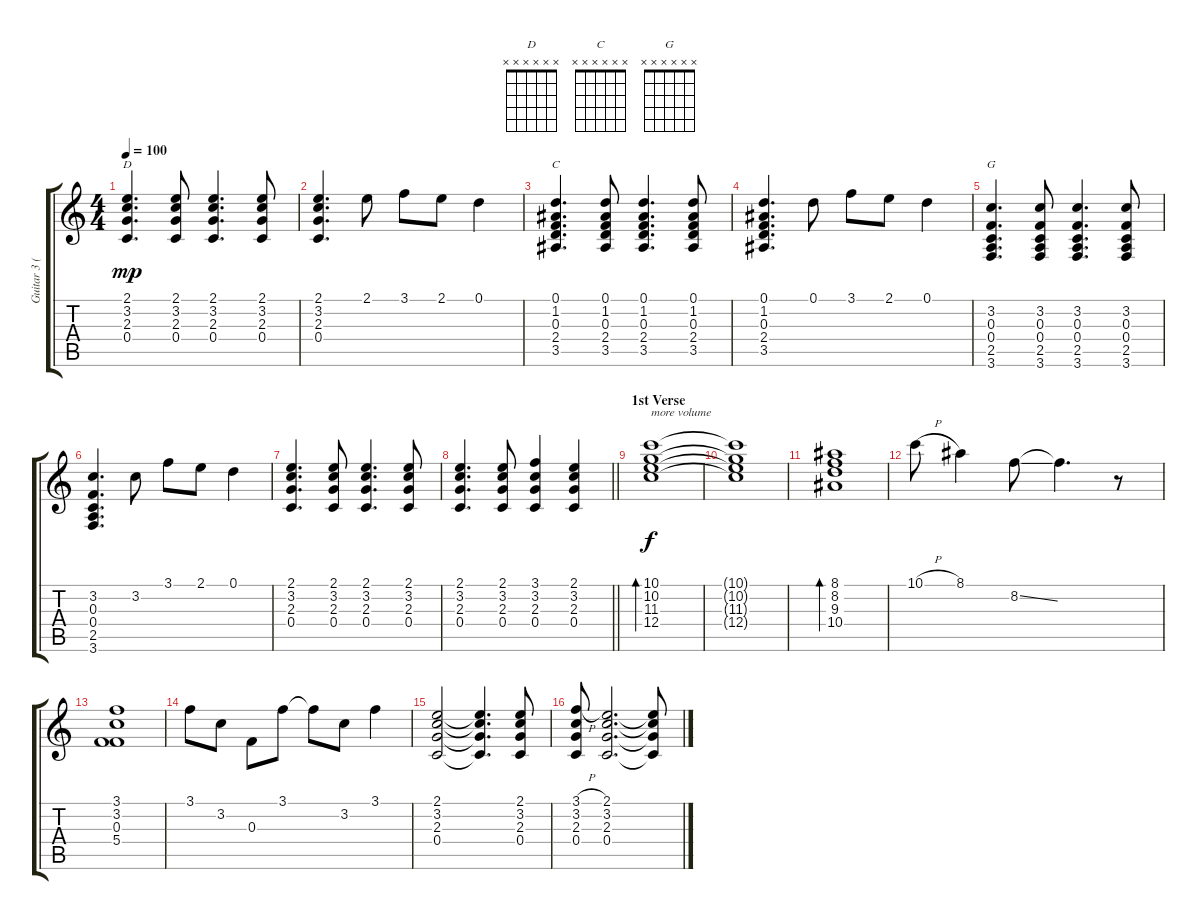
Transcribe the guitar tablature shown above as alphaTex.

\track ("Guitar 3 (Slash)" "Guitar 3 (") {instrument electricguitarjazz}
\staff {score tabs}
\tuning (D4 A3 F3 C3 G2 D2) {hide}
\chord ("D" x x x x x x)
\chord ("C" x x x x x x)
\chord ("G" x x x x x x)
\ts (4 4)
\tempo 100
\clef g2
\ks c
(2.1 3.2 2.3 0.4).4{d ch "D" dy mp} (2.1 3.2 2.3 0.4).8 (2.1 3.2 2.3 0.4).4{d} (2.1 3.2 2.3 0.4).8 |
(2.1 3.2 2.3 0.4).4{d} 2.1.8 3.1.8 2.1.8 0.1.4 |
(0.1 1.2 0.3 2.4 3.5).4{d ch "C"} (0.1 1.2 0.3 2.4 3.5).8 (0.1 1.2 0.3 2.4 3.5).4{d} (0.1 1.2 0.3 2.4 3.5).8 |
(0.1 1.2 0.3 2.4 3.5).4{d} 0.1.8 3.1.8 2.1.8 0.1.4 |
(3.2 0.3 0.4 2.5 3.6).4{d ch "G"} (3.2 0.3 0.4 2.5 3.6).8 (3.2 0.3 0.4 2.5 3.6).4{d} (3.2 0.3 0.4 2.5 3.6).8 |
(3.2 0.3 0.4 2.5 3.6).4{d} 3.2.8 3.1.8 2.1.8 0.1.4 |
(2.1 3.2 2.3 0.4).4{d} (2.1 3.2 2.3 0.4).8 (2.1 3.2 2.3 0.4).4{d} (2.1 3.2 2.3 0.4).8 |
\barLineRight lightlight
(2.1 3.2 2.3 0.4).4{d} (2.1 3.2 2.3 0.4).8 (3.1 3.2 2.3 0.4).4 (2.1 3.2 2.3 0.4).4 |
\section ("" "1st Verse")
(10.1 10.2 11.3 12.4).1{bd 240 txt "more volume" dy f} |
(10.1{t} 10.2{t} 11.3{t} 12.4{t}).1 |
(8.1 8.2 9.3 10.4).1{bd 240} |
10.1{h}.8 8.1.4 8.2{ss}.8 8.2{t}.4{d} r.8 |
(3.1 3.2 0.3 5.4).1 |
3.1.8 3.2.8 0.3.8 3.1.8 3.1{t}.8 3.2.8 3.1.4 |
(2.1 3.2 2.3 0.4).2 (2.1{t} 3.2{t} 2.3{t} 0.4{t}).4{d} (2.1 3.2 2.3 0.4).8 |
(3.1{h} 3.2 2.3 0.4).8 (2.1 3.2 2.3 0.4).2{d} (2.1{t} 3.2{t} 2.3{t} 0.4{t}).8
